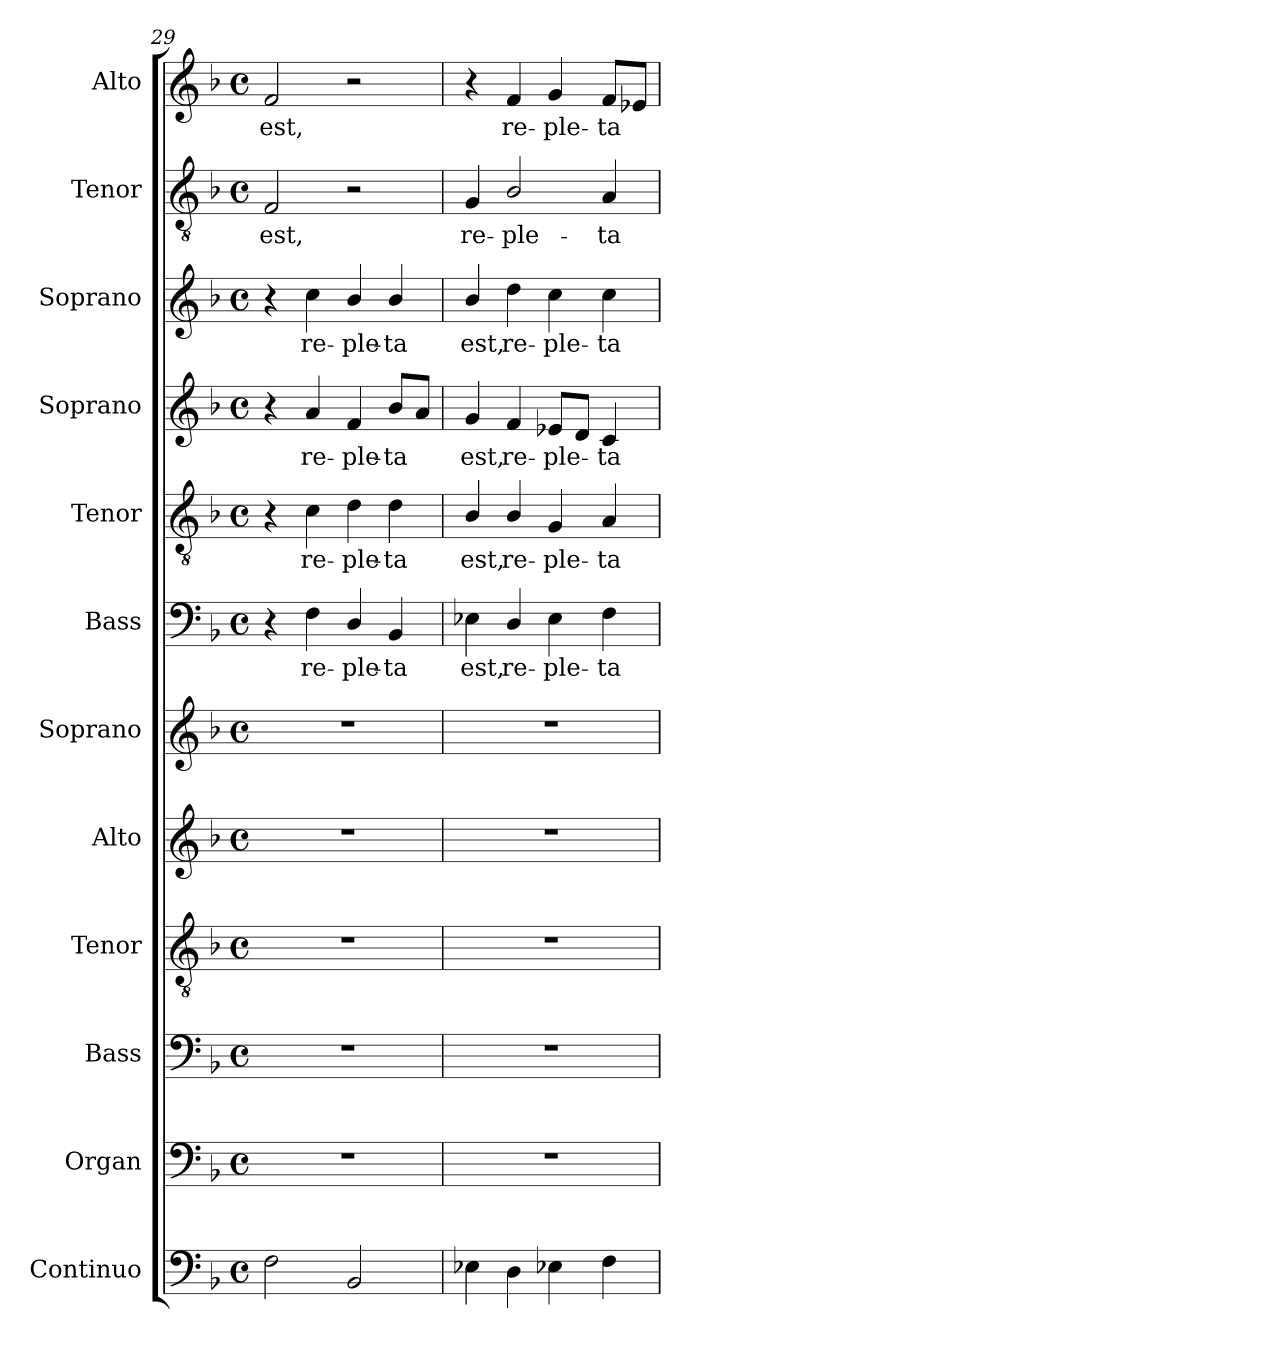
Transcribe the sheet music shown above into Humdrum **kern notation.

**kern	**kern	**kern	**kern	**kern	**kern	**kern	**text	**kern	**text	**kern	**text	**kern	**text	**kern	**text	**kern	**text
*part12	*part11	*part10	*part9	*part8	*part7	*part6	*part6	*part5	*part5	*part4	*part4	*part3	*part3	*part2	*part2	*part1	*part1
*staff12	*staff11	*staff10	*staff9	*staff8	*staff7	*staff6	*staff6	*staff5	*staff5	*staff4	*staff4	*staff3	*staff3	*staff2	*staff2	*staff1	*staff1
*I"Continuo	*I"Organ	*I"Bass	*I"Tenor	*I"Alto	*I"Soprano	*I"Bass	*	*I"Tenor	*	*I"Soprano	*	*I"Soprano	*	*I"Tenor	*	*I"Alto	*
*I'Cont.	*I'Org.	*I'B.	*I'T.	*I'A.	*I'S.	*I'B.	*	*I'T.	*	*I'S.	*	*I'S.	*	*I'T.	*	*I'A.	*
*clefF4	*clefF4	*clefF4	*clefGv2	*clefG2	*clefG2	*clefF4	*	*clefGv2	*	*clefG2	*	*clefG2	*	*clefGv2	*	*clefG2	*
*	*	*	*ITrd7c12	*	*	*	*	*ITrd7c12	*	*	*	*	*	*ITrd7c12	*	*	*
*k[b-]	*k[b-]	*k[b-]	*k[b-]	*k[b-]	*k[b-]	*k[b-]	*	*k[b-]	*	*k[b-]	*	*k[b-]	*	*k[b-]	*	*k[b-]	*
*F:	*F:	*F:	*F:	*F:	*F:	*F:	*	*F:	*	*F:	*	*F:	*	*F:	*	*F:	*
*M4/4	*M4/4	*M4/4	*M4/4	*M4/4	*M4/4	*M4/4	*	*M4/4	*	*M4/4	*	*M4/4	*	*M4/4	*	*M4/4	*
*met(c)	*met(c)	*met(c)	*met(c)	*met(c)	*met(c)	*met(c)	*	*met(c)	*	*met(c)	*	*met(c)	*	*met(c)	*	*met(c)	*
=29	=29	=29	=29	=29	=29	=29	=29	=29	=29	=29	=29	=29	=29	=29	=29	=29	=29
!	!	!	!	!	!	!	!	!	!	!	!	!	!	!	!LO:LY:b:color=#000000	!	!
!	!	!	!	!	!	!	!	!	!	!	!	!	!	!	!	!	!LO:LY:b:color=#000000
2Fi\	1r	1r	1r	1r	1r	4r	.	4r	.	4r	.	4r	.	2FFi/	est,	2fi/	est,
!	!	!	!	!	!	!	!LO:LY:b:color=#000000	!	!	!	!	!	!	!	!	!	!
!	!	!	!	!	!	!	!	!	!LO:LY:b:color=#000000	!	!	!	!	!	!	!	!
!	!	!	!	!	!	!	!	!	!	!	!LO:LY:b:color=#000000	!	!	!	!	!	!
!	!	!	!	!	!	!	!	!	!	!	!	!	!LO:LY:b:color=#000000	!	!	!	!
.	.	.	.	.	.	4Fi\	re-	4Ci\	re-	4ai/	re-	4cci\	re-	.	.	.	.
!	!	!	!	!	!	!	!LO:LY:b:color=#000000	!	!	!	!	!	!	!	!	!	!
!	!	!	!	!	!	!	!	!	!LO:LY:b:color=#000000	!	!	!	!	!	!	!	!
!	!	!	!	!	!	!	!	!	!	!	!LO:LY:b:color=#000000	!	!	!	!	!	!
!	!	!	!	!	!	!	!	!	!	!	!	!	!LO:LY:b:color=#000000	!	!	!	!
2BB-i/	.	.	.	.	.	4Di/	-ple-	4Di\	-ple-	4fi/	-ple-	4b-i/	-ple-	2r	.	2r	.
!	!	!	!	!	!	!	!LO:LY:b:color=#000000	!	!	!	!	!	!	!	!	!	!
!	!	!	!	!	!	!	!	!	!LO:LY:b:color=#000000	!	!	!	!	!	!	!	!
!	!	!	!	!	!	!	!	!	!	!	!LO:LY:b:color=#000000	!	!	!	!	!	!
!	!	!	!	!	!	!	!	!	!	!	!	!	!LO:LY:b:color=#000000	!	!	!	!
.	.	.	.	.	.	4BB-i/	-ta	4Di\	-ta	8b-i/L	-ta	4b-i/	-ta	.	.	.	.
.	.	.	.	.	.	.	.	.	.	8ai/J	.	.	.	.	.	.	.
!!LO:PB:g=z
=30	=30	=30	=30	=30	=30	=30	=30	=30	=30	=30	=30	=30	=30	=30	=30	=30	=30
!	!	!	!	!	!	!	!LO:LY:b:color=#000000	!	!	!	!	!	!	!	!	!	!
!	!	!	!	!	!	!	!	!	!LO:LY:b:color=#000000	!	!	!	!	!	!	!	!
!	!	!	!	!	!	!	!	!	!	!	!LO:LY:b:color=#000000	!	!	!	!	!	!
!	!	!	!	!	!	!	!	!	!	!	!	!	!LO:LY:b:color=#000000	!	!	!	!
!	!	!	!	!	!	!	!	!	!	!	!	!	!	!	!LO:LY:b:color=#000000	!	!
4E-Xi\	1r	1r	1r	1r	1r	4E-Xi\	est,	4BB-i/	est,	4gi/	est,	4b-i/	est,	4GGi/	re-	4r	.
!	!	!	!	!	!	!	!LO:LY:b:color=#000000	!	!	!	!	!	!	!	!	!	!
!	!	!	!	!	!	!	!	!	!LO:LY:b:color=#000000	!	!	!	!	!	!	!	!
!	!	!	!	!	!	!	!	!	!	!	!LO:LY:b:color=#000000	!	!	!	!	!	!
!	!	!	!	!	!	!	!	!	!	!	!	!	!LO:LY:b:color=#000000	!	!	!	!
!	!	!	!	!	!	!	!	!	!	!	!	!	!	!	!LO:LY:b:color=#000000	!	!
!	!	!	!	!	!	!	!	!	!	!	!	!	!	!	!	!	!LO:LY:b:color=#000000
4Di\	.	.	.	.	.	4Di/	re-	4BB-i/	re-	4fi/	re-	4ddi\	re-	2BB-i/	-ple-	4fi/	re-
!	!	!	!	!	!	!	!LO:LY:b:color=#000000	!	!	!	!	!	!	!	!	!	!
!	!	!	!	!	!	!	!	!	!LO:LY:b:color=#000000	!	!	!	!	!	!	!	!
!	!	!	!	!	!	!	!	!	!	!	!LO:LY:b:color=#000000	!	!	!	!	!	!
!	!	!	!	!	!	!	!	!	!	!	!	!	!LO:LY:b:color=#000000	!	!	!	!
!	!	!	!	!	!	!	!	!	!	!	!	!	!	!	!	!	!LO:LY:b:color=#000000
4E-Xi\	.	.	.	.	.	4E-i\	-ple-	4GGi/	-ple-	8e-Xi/L	-ple-	4cci\	-ple-	.	.	4gi/	-ple-
.	.	.	.	.	.	.	.	.	.	8di/J	.	.	.	.	.	.	.
!	!	!	!	!	!	!	!LO:LY:b:color=#000000	!	!	!	!	!	!	!	!	!	!
!	!	!	!	!	!	!	!	!	!LO:LY:b:color=#000000	!	!	!	!	!	!	!	!
!	!	!	!	!	!	!	!	!	!	!	!LO:LY:b:color=#000000	!	!	!	!	!	!
!	!	!	!	!	!	!	!	!	!	!	!	!	!LO:LY:b:color=#000000	!	!	!	!
!	!	!	!	!	!	!	!	!	!	!	!	!	!	!	!LO:LY:b:color=#000000	!	!
!	!	!	!	!	!	!	!	!	!	!	!	!	!	!	!	!	!LO:LY:b:color=#000000
4Fi\	.	.	.	.	.	4Fi\	-ta	4AAi/	-ta	4ci/	-ta	4cci\	-ta	4AAi/	-ta	8fi/L	-ta
.	.	.	.	.	.	.	.	.	.	.	.	.	.	.	.	8e-Xi/J	.
=	=	=	=	=	=	=	=	=	=	=	=	=	=	=	=	=	=
*-	*-	*-	*-	*-	*-	*-	*-	*-	*-	*-	*-	*-	*-	*-	*-	*-	*-
